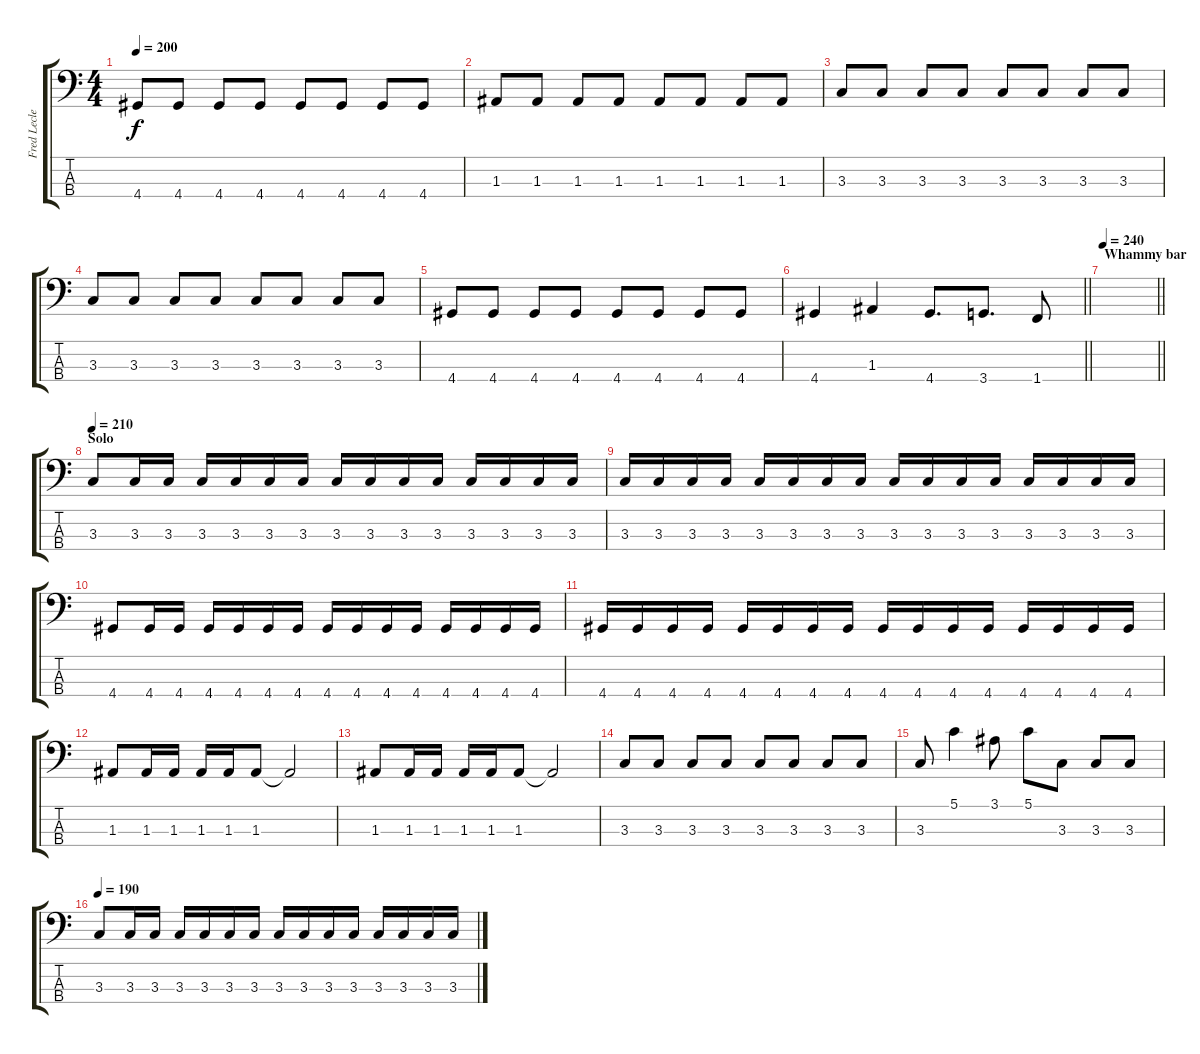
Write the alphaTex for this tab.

\track ("Fred Leclercq" "Fred Lecle") {instrument electricbassfinger}
\staff {score tabs}
\tuning (G2 D2 A1 E1) {hide}
\ts (4 4)
\tempo 200
\clef f4
\ks aminor
4.4.8{dy f} 4.4.8 4.4.8 4.4.8 4.4.8 4.4.8 4.4.8 4.4.8 |
1.3.8 1.3.8 1.3.8 1.3.8 1.3.8 1.3.8 1.3.8 1.3.8 |
3.3.8 3.3.8 3.3.8 3.3.8 3.3.8 3.3.8 3.3.8 3.3.8 |
3.3.8 3.3.8 3.3.8 3.3.8 3.3.8 3.3.8 3.3.8 3.3.8 |
4.4.8 4.4.8 4.4.8 4.4.8 4.4.8 4.4.8 4.4.8 4.4.8 |
\barLineRight lightlight
4.4.4 1.3.4 4.4.8{d} 3.4.8{d} 1.4.8 |
\section ("" "Whammy bar")
\tempo 240
\barLineRight lightlight
|
\section ("" "Solo")
\tempo 210
3.3.8{volume 10} 3.3.16 3.3.16 3.3.16 3.3.16 3.3.16 3.3.16 3.3.16 3.3.16 3.3.16 3.3.16 3.3.16 3.3.16 3.3.16 3.3.16 |
3.3.16 3.3.16 3.3.16 3.3.16 3.3.16 3.3.16 3.3.16 3.3.16 3.3.16 3.3.16 3.3.16 3.3.16 3.3.16 3.3.16 3.3.16 3.3.16 |
4.4.8 4.4.16 4.4.16 4.4.16 4.4.16 4.4.16 4.4.16 4.4.16 4.4.16 4.4.16 4.4.16 4.4.16 4.4.16 4.4.16 4.4.16 |
4.4.16 4.4.16 4.4.16 4.4.16 4.4.16 4.4.16 4.4.16 4.4.16 4.4.16 4.4.16 4.4.16 4.4.16 4.4.16 4.4.16 4.4.16 4.4.16 |
1.3.8 1.3.16 1.3.16 1.3.16 1.3.16 1.3.8 1.3{t}.2 |
1.3.8 1.3.16 1.3.16 1.3.16 1.3.16 1.3.8 1.3{t}.2 |
3.3.8 3.3.8 3.3.8 3.3.8 3.3.8 3.3.8 3.3.8 3.3.8 |
3.3.8 5.1.4 3.1.8 5.1.8 3.3.8 3.3.8 3.3.8 |
\tempo 190
3.3.8 3.3.16 3.3.16 3.3.16 3.3.16 3.3.16 3.3.16 3.3.16 3.3.16 3.3.16 3.3.16 3.3.16 3.3.16 3.3.16 3.3.16
